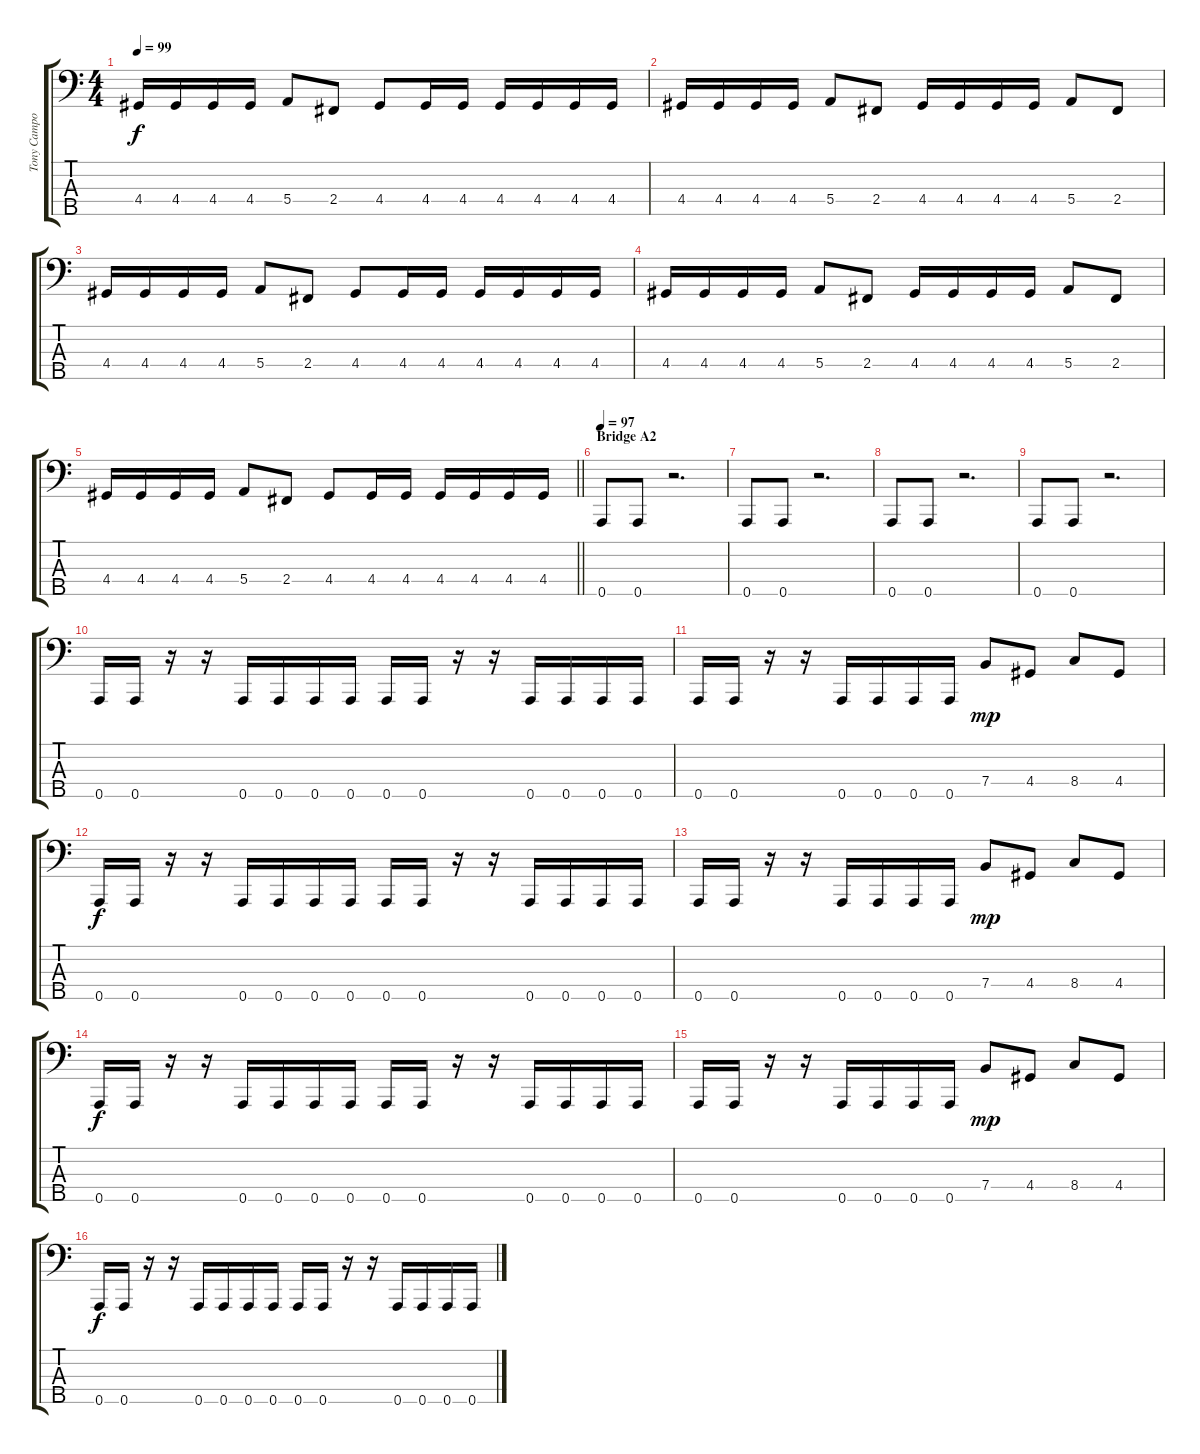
\track ("Tony Campos" "Tony Campo") {instrument electricbasspick}
\staff {score tabs}
\tuning (G2 D2 A1 E1 A0) {hide}
\ts (4 4)
\tempo 99
\clef f4
\ks c
4.4.16{dy f} 4.4.16 4.4.16 4.4.16 5.4.8 2.4.8 4.4.8 4.4.16 4.4.16 4.4.16 4.4.16 4.4.16 4.4.16 |
4.4.16 4.4.16 4.4.16 4.4.16 5.4.8 2.4.8 4.4.16 4.4.16 4.4.16 4.4.16 5.4.8 2.4.8 |
4.4.16 4.4.16 4.4.16 4.4.16 5.4.8 2.4.8 4.4.8 4.4.16 4.4.16 4.4.16 4.4.16 4.4.16 4.4.16 |
4.4.16 4.4.16 4.4.16 4.4.16 5.4.8 2.4.8 4.4.16 4.4.16 4.4.16 4.4.16 5.4.8 2.4.8 |
\barLineRight lightlight
4.4.16 4.4.16 4.4.16 4.4.16 5.4.8 2.4.8 4.4.8 4.4.16 4.4.16 4.4.16 4.4.16 4.4.16 4.4.16 |
\section ("" "Bridge A2")
\tempo 97
0.5.8 0.5.8 r.2{d} |
0.5.8 0.5.8 r.2{d} |
0.5.8 0.5.8 r.2{d} |
0.5.8 0.5.8 r.2{d} |
0.5.16 0.5.16 r.16 r.16 0.5.16 0.5.16 0.5.16 0.5.16 0.5.16 0.5.16 r.16 r.16 0.5.16 0.5.16 0.5.16 0.5.16 |
0.5.16 0.5.16 r.16 r.16 0.5.16 0.5.16 0.5.16 0.5.16 7.4.8{dy mp} 4.4.8 8.4.8 4.4.8 |
0.5.16{dy f} 0.5.16 r.16 r.16 0.5.16 0.5.16 0.5.16 0.5.16 0.5.16 0.5.16 r.16 r.16 0.5.16 0.5.16 0.5.16 0.5.16 |
0.5.16 0.5.16 r.16 r.16 0.5.16 0.5.16 0.5.16 0.5.16 7.4.8{dy mp} 4.4.8 8.4.8 4.4.8 |
0.5.16{dy f} 0.5.16 r.16 r.16 0.5.16 0.5.16 0.5.16 0.5.16 0.5.16 0.5.16 r.16 r.16 0.5.16 0.5.16 0.5.16 0.5.16 |
0.5.16 0.5.16 r.16 r.16 0.5.16 0.5.16 0.5.16 0.5.16 7.4.8{dy mp} 4.4.8 8.4.8 4.4.8 |
0.5.16{dy f} 0.5.16 r.16 r.16 0.5.16 0.5.16 0.5.16 0.5.16 0.5.16 0.5.16 r.16 r.16 0.5.16 0.5.16 0.5.16 0.5.16
